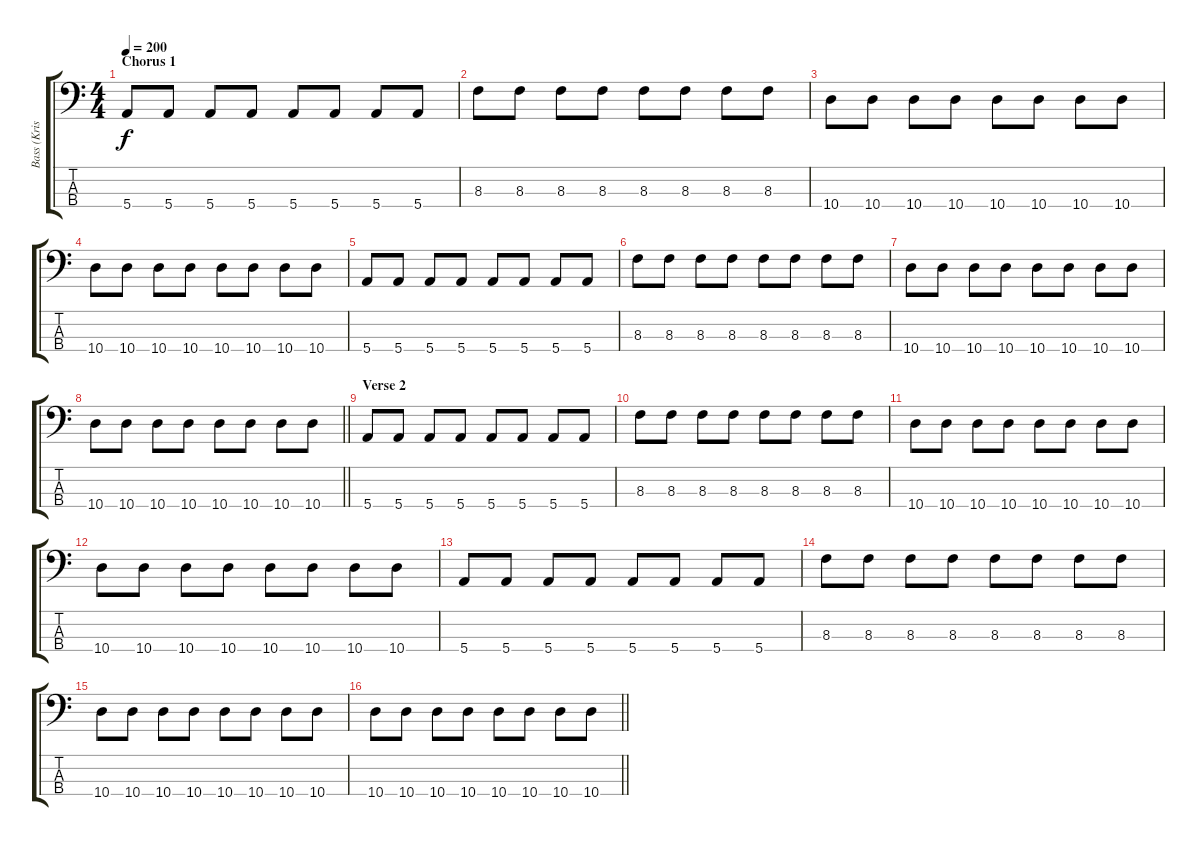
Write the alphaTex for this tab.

\track ("Bass (Krist Novoselic)" "Bass (Kris") {instrument electricbasspick}
\staff {score tabs}
\tuning (G2 D2 A1 E1) {hide}
\ts (4 4)
\section ("" "Chorus 1")
\tempo 200
\clef f4
\ks c
5.4.8{dy f} 5.4.8 5.4.8 5.4.8 5.4.8 5.4.8 5.4.8 5.4.8 |
8.3.8 8.3.8 8.3.8 8.3.8 8.3.8 8.3.8 8.3.8 8.3.8 |
10.4.8 10.4.8 10.4.8 10.4.8 10.4.8 10.4.8 10.4.8 10.4.8 |
10.4.8 10.4.8 10.4.8 10.4.8 10.4.8 10.4.8 10.4.8 10.4.8 |
5.4.8 5.4.8 5.4.8 5.4.8 5.4.8 5.4.8 5.4.8 5.4.8 |
8.3.8 8.3.8 8.3.8 8.3.8 8.3.8 8.3.8 8.3.8 8.3.8 |
10.4.8 10.4.8 10.4.8 10.4.8 10.4.8 10.4.8 10.4.8 10.4.8 |
\barLineRight lightlight
10.4.8 10.4.8 10.4.8 10.4.8 10.4.8 10.4.8 10.4.8 10.4.8 |
\section ("" "Verse 2")
5.4.8 5.4.8 5.4.8 5.4.8 5.4.8 5.4.8 5.4.8 5.4.8 |
8.3.8 8.3.8 8.3.8 8.3.8 8.3.8 8.3.8 8.3.8 8.3.8 |
10.4.8 10.4.8 10.4.8 10.4.8 10.4.8 10.4.8 10.4.8 10.4.8 |
10.4.8 10.4.8 10.4.8 10.4.8 10.4.8 10.4.8 10.4.8 10.4.8 |
5.4.8 5.4.8 5.4.8 5.4.8 5.4.8 5.4.8 5.4.8 5.4.8 |
8.3.8 8.3.8 8.3.8 8.3.8 8.3.8 8.3.8 8.3.8 8.3.8 |
10.4.8 10.4.8 10.4.8 10.4.8 10.4.8 10.4.8 10.4.8 10.4.8 |
\barLineRight lightlight
10.4.8 10.4.8 10.4.8 10.4.8 10.4.8 10.4.8 10.4.8 10.4.8
